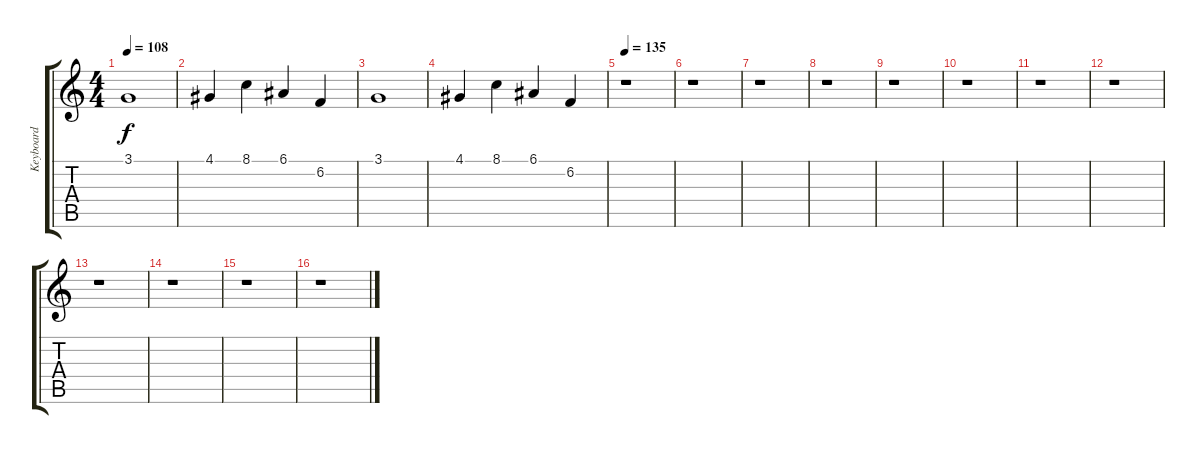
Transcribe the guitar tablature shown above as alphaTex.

\track ("Keyboard" "Keyboard") {instrument churchorgan}
\staff {score tabs}
\tuning (E4 B3 G3 D3 A2 E2) {hide}
\ts (4 4)
\tempo 108
\clef g2
\ks c
3.1.1{dy f} |
4.1.4 8.1.4 6.1.4 6.2.4 |
3.1.1 |
4.1.4 8.1.4 6.1.4 6.2.4 |
\tempo 135
r.1 |
r.1 |
r.1 |
r.1 |
r.1 |
r.1 |
r.1 |
r.1 |
r.1 |
r.1 |
r.1 |
r.1
